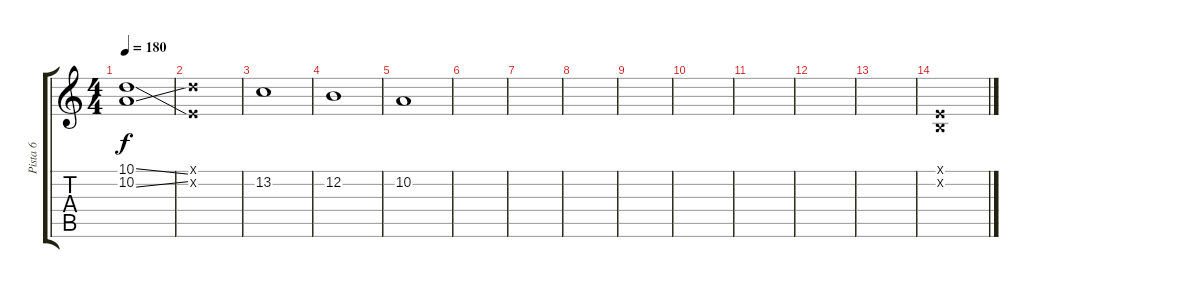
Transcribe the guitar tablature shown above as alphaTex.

\track ("Pista 6" "Pista 6") {instrument rockorgan}
\staff {score tabs}
\tuning (E4 B3 G3 D3 A2 E2) {hide}
\ts (4 4)
\tempo 180
\clef g2
\ks c
(10.1{ss} 10.2{ss}).1{dy f} |
(0.1{x} 15.2{x}).1 |
13.2.1 |
12.2.1 |
10.2.1 |
|
|
|
|
|
|
|
|
(0.1{x} 0.2{x}).1
